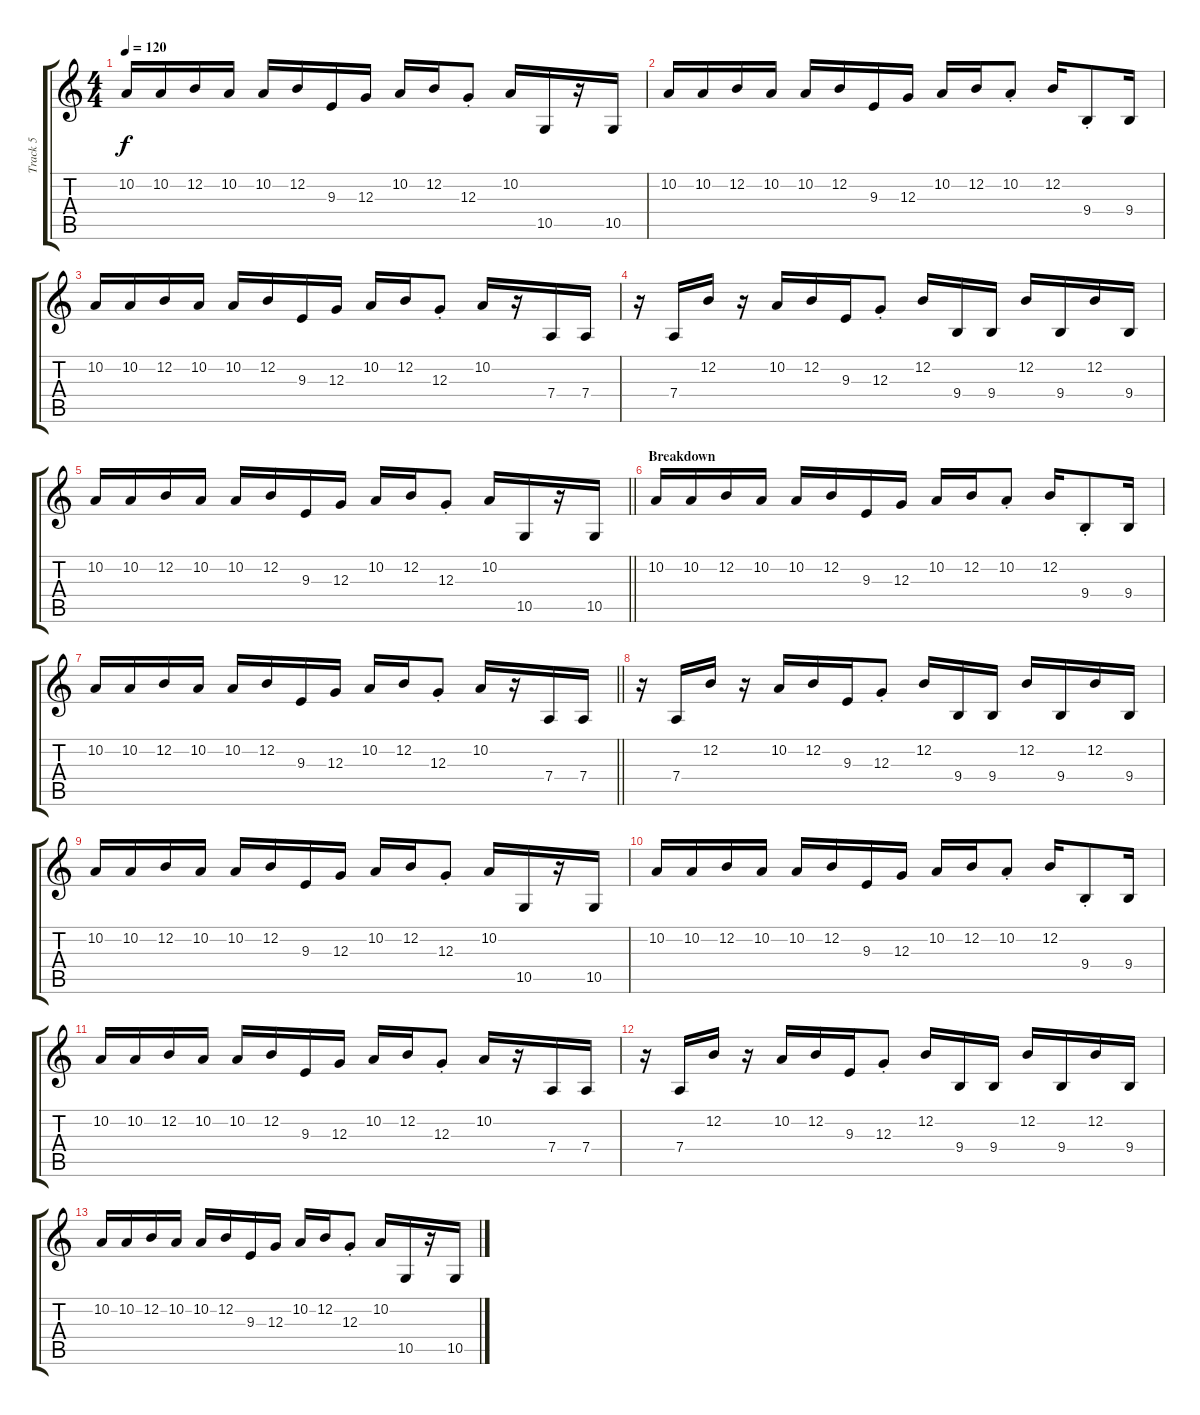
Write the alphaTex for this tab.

\track ("Track 5" "Track 5") {instrument lead1square}
\staff {score tabs}
\tuning (E4 B3 G3 D3 A2 E2) {hide}
\ts (4 4)
\tempo 120
\clef g2
\ks c
10.2.16{dy f} 10.2.16 12.2.16 10.2.16 10.2.16 12.2.16 9.3.16 12.3.16 10.2.16 12.2.16 12.3{st}.8 10.2.16 10.5.16 r.16 10.5.16 |
10.2.16 10.2.16 12.2.16 10.2.16 10.2.16 12.2.16 9.3.16 12.3.16 10.2.16 12.2.16 10.2{st}.8 12.2.16 9.4{st}.8 9.4.16 |
10.2.16 10.2.16 12.2.16 10.2.16 10.2.16 12.2.16 9.3.16 12.3.16 10.2.16 12.2.16 12.3{st}.8 10.2.16 r.16 7.4.16 7.4.16 |
r.16 7.4.16 12.2.16 r.16 10.2.16 12.2.16 9.3.16 12.3{st}.8 12.2.16 9.4.16 9.4.16 12.2.16 9.4.16 12.2.16 9.4.16 |
\barLineRight lightlight
10.2.16 10.2.16 12.2.16 10.2.16 10.2.16 12.2.16 9.3.16 12.3.16 10.2.16 12.2.16 12.3{st}.8 10.2.16 10.5.16 r.16 10.5.16 |
\section ("" "Breakdown")
10.2.16 10.2.16 12.2.16 10.2.16 10.2.16 12.2.16 9.3.16 12.3.16 10.2.16 12.2.16 10.2{st}.8 12.2.16 9.4{st}.8 9.4.16 |
\barLineRight lightlight
10.2.16 10.2.16 12.2.16 10.2.16 10.2.16 12.2.16 9.3.16 12.3.16 10.2.16 12.2.16 12.3{st}.8 10.2.16 r.16 7.4.16 7.4.16 |
r.16 7.4.16 12.2.16 r.16 10.2.16 12.2.16 9.3.16 12.3{st}.8 12.2.16 9.4.16 9.4.16 12.2.16 9.4.16 12.2.16 9.4.16 |
10.2.16 10.2.16 12.2.16 10.2.16 10.2.16 12.2.16 9.3.16 12.3.16 10.2.16 12.2.16 12.3{st}.8 10.2.16 10.5.16 r.16 10.5.16 |
10.2.16 10.2.16 12.2.16 10.2.16 10.2.16 12.2.16 9.3.16 12.3.16 10.2.16 12.2.16 10.2{st}.8 12.2.16 9.4{st}.8 9.4.16 |
10.2.16 10.2.16 12.2.16 10.2.16 10.2.16 12.2.16 9.3.16 12.3.16 10.2.16 12.2.16 12.3{st}.8 10.2.16 r.16 7.4.16 7.4.16 |
r.16 7.4.16 12.2.16 r.16 10.2.16 12.2.16 9.3.16 12.3{st}.8 12.2.16 9.4.16 9.4.16 12.2.16 9.4.16 12.2.16 9.4.16 |
10.2.16 10.2.16 12.2.16 10.2.16 10.2.16 12.2.16 9.3.16 12.3.16 10.2.16 12.2.16 12.3{st}.8 10.2.16 10.5.16 r.16 10.5.16
